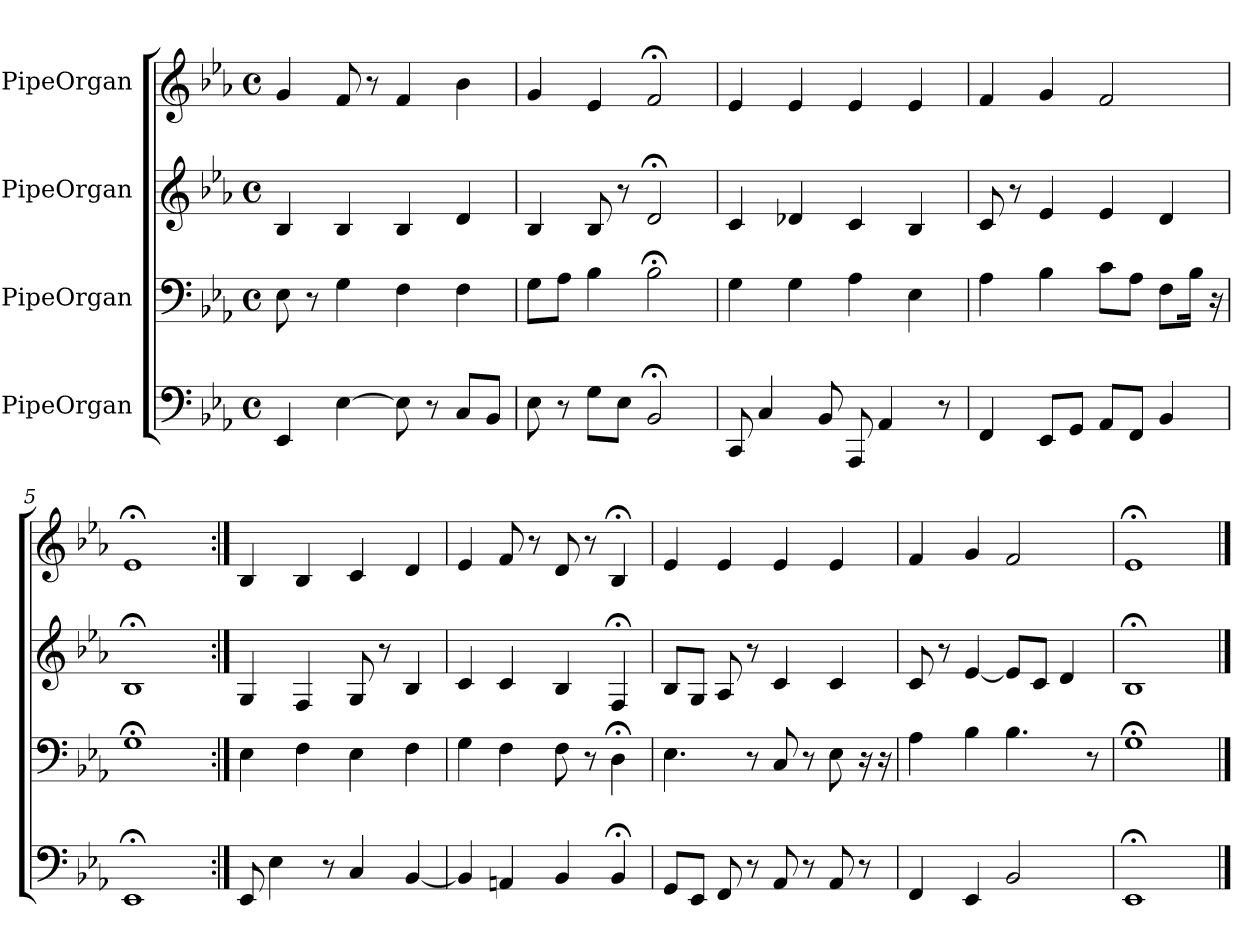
**kern	**kern	**kern	**kern
*part4	*part3	*part2	*part1
*staff4	*staff3	*staff2	*staff1
*I"PipeOrgan	*I"PipeOrgan	*I"PipeOrgan	*I"PipeOrgan
*k[b-e-a-]	*k[b-e-a-]	*k[b-e-a-]	*k[b-e-a-]
*E-:	*E-:	*E-:	*E-:
*M4/4	*M4/4	*M4/4	*M4/4
*met(c)	*met(c)	*met(c)	*met(c)
*MM60	*MM60	*MM60	*MM60
=1	=1	=1	=1
4EE-	8E-	4B-	4g
.	8r	.	.
[4E-	4G	4B-	8f
.	.	.	8r
8E-]	4F	4B-	4f
8r	.	.	.
8CL	4F	4d	4b-
8BB-J	.	.	.
=2	=2	=2	=2
8E-	8GL	4B-	4g
8r	8A-J	.	.
8GL	4B-	8B-	4e-
8E-J	.	8r	.
2BB-;<	2B-;<	2d;<	2f;<
=3	=3	=3	=3
8CC	4G	4c	4e-
4C	.	.	.
.	4G	4d-X	4e-
8BB-	.	.	.
8AAA-	4A-	4c	4e-
4AA-	.	.	.
.	4E-	4B-	4e-
8r	.	.	.
=4	=4	=4	=4
4FF	4A-	8c	4f
.	.	8r	.
8EE-L	4B-	4e-	4g
8GGJ	.	.	.
8AA-L	8cL	4e-	2f
8FFJ	8A-J	.	.
4BB-	8FL	4d	.
.	16B-Jk	.	.
.	16r	.	.
=5	=5	=5	=5
1EE-;<	1G;<	1B-;<	1e-;<
=6:|!	=6:|!	=6:|!	=6:|!
8EE-	4E-	4G	4B-
4E-	.	.	.
.	4F	4F	4B-
8r	.	.	.
4C	4E-	8G	4c
.	.	8r	.
[4BB-	4F	4B-	4d
=7	=7	=7	=7
4BB-]	4G	4c	4e-
4AAn	4F	4c	8f
.	.	.	8r
4BB-	8F	4B-	8d
.	8r	.	8r
4BB-;<	4D;<	4F;<	4B-;<
=8	=8	=8	=8
8GGL	4.E-	8B-L	4e-
8EE-J	.	8GJ	.
8FF	.	8A-	4e-
8r	8r	8r	.
8AA-	8C	4c	4e-
8r	8r	.	.
8AA-	8E-	4c	4e-
8r	16r	.	.
.	16r	.	.
=9	=9	=9	=9
4FF	4A-	8c	4f
.	.	8r	.
4EE-	4B-	[4e-	4g
2BB-	4.B-	8e-L]	2f
.	.	8cJ	.
.	.	4d	.
.	8r	.	.
=10	=10	=10	=10
1EE-;<	1G;<	1B-;<	1e-;<
==	==	==	==
*-	*-	*-	*-
